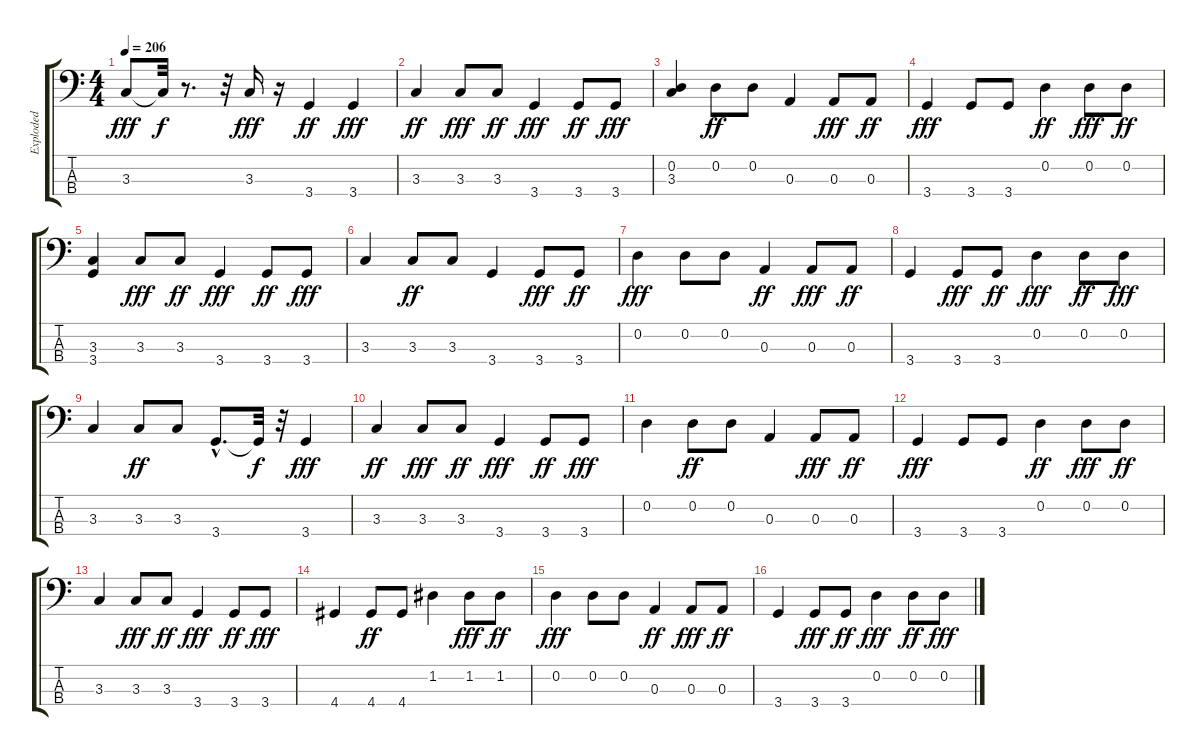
\track ("Exploded" "Exploded") {instrument electricbassfinger}
\staff {score tabs}
\tuning (G2 D2 A1 E1) {hide}
\ts (4 4)
\tempo 206
\clef f4
\ks c
3.3.8{dy fff} 3.3{t}.32{dy f} r.8{d} r.32 3.3.16{dy fff} r.16 3.4.4{dy ff} 3.4.4{dy fff} |
3.3.4{dy ff} 3.3.8{dy fff} 3.3.8{dy ff} 3.4.4{dy fff} 3.4.8{dy ff} 3.4.8{dy fff} |
(0.2 3.3).4 0.2.8{dy ff} 0.2.8 0.3.4 0.3.8{dy fff} 0.3.8{dy ff} |
3.4.4{dy fff} 3.4.8 3.4.8 0.2.4{dy ff} 0.2.8{dy fff} 0.2.8{dy ff} |
(3.3 3.4).4 3.3.8{dy fff} 3.3.8{dy ff} 3.4.4{dy fff} 3.4.8{dy ff} 3.4.8{dy fff} |
3.3.4 3.3.8{dy ff} 3.3.8 3.4.4 3.4.8{dy fff} 3.4.8{dy ff} |
0.2.4{dy fff} 0.2.8 0.2.8 0.3.4{dy ff} 0.3.8{dy fff} 0.3.8{dy ff} |
3.4.4 3.4.8{dy fff} 3.4.8{dy ff} 0.2.4{dy fff} 0.2.8{dy ff} 0.2.8{dy fff} |
3.3.4 3.3.8{dy ff} 3.3.8 3.4{hac}.8{d} 3.4{t}.32{dy f} r.32 3.4.4{dy fff} |
3.3.4{dy ff} 3.3.8{dy fff} 3.3.8{dy ff} 3.4.4{dy fff} 3.4.8{dy ff} 3.4.8{dy fff} |
0.2.4 0.2.8{dy ff} 0.2.8 0.3.4 0.3.8{dy fff} 0.3.8{dy ff} |
3.4.4{dy fff} 3.4.8 3.4.8 0.2.4{dy ff} 0.2.8{dy fff} 0.2.8{dy ff} |
3.3.4 3.3.8{dy fff} 3.3.8{dy ff} 3.4.4{dy fff} 3.4.8{dy ff} 3.4.8{dy fff} |
4.4.4 4.4.8{dy ff} 4.4.8 1.2.4 1.2.8{dy fff} 1.2.8{dy ff} |
0.2.4{dy fff} 0.2.8 0.2.8 0.3.4{dy ff} 0.3.8{dy fff} 0.3.8{dy ff} |
3.4.4 3.4.8{dy fff} 3.4.8{dy ff} 0.2.4{dy fff} 0.2.8{dy ff} 0.2.8{dy fff}
